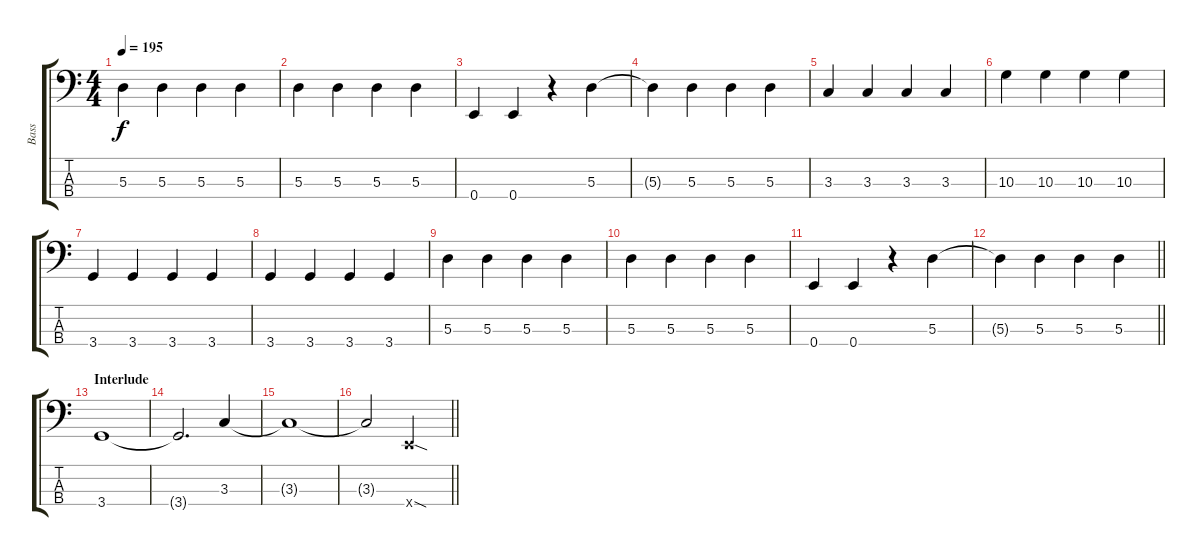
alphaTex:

\track ("Bass" "Bass") {instrument electricbasspick}
\staff {score tabs}
\tuning (G2 D2 A1 E1) {hide}
\ts (4 4)
\tempo 195
\clef f4
\ks c
5.3.4{dy f} 5.3.4 5.3.4 5.3.4 |
5.3.4 5.3.4 5.3.4 5.3.4 |
0.4.4 0.4.4 r.4 5.3.4 |
5.3{t}.4 5.3.4 5.3.4 5.3.4 |
3.3.4 3.3.4 3.3.4 3.3.4 |
10.3.4 10.3.4 10.3.4 10.3.4 |
3.4.4 3.4.4 3.4.4 3.4.4 |
3.4.4 3.4.4 3.4.4 3.4.4 |
5.3.4 5.3.4 5.3.4 5.3.4 |
5.3.4 5.3.4 5.3.4 5.3.4 |
0.4.4 0.4.4 r.4 5.3.4 |
\barLineRight lightlight
5.3{t}.4 5.3.4 5.3.4 5.3.4 |
\section ("" "Interlude")
3.4.1 |
3.4{t}.2{d} 3.3.4 |
3.3{t}.1 |
\barLineRight lightlight
3.3{t}.2 0.4{sod x}.2
